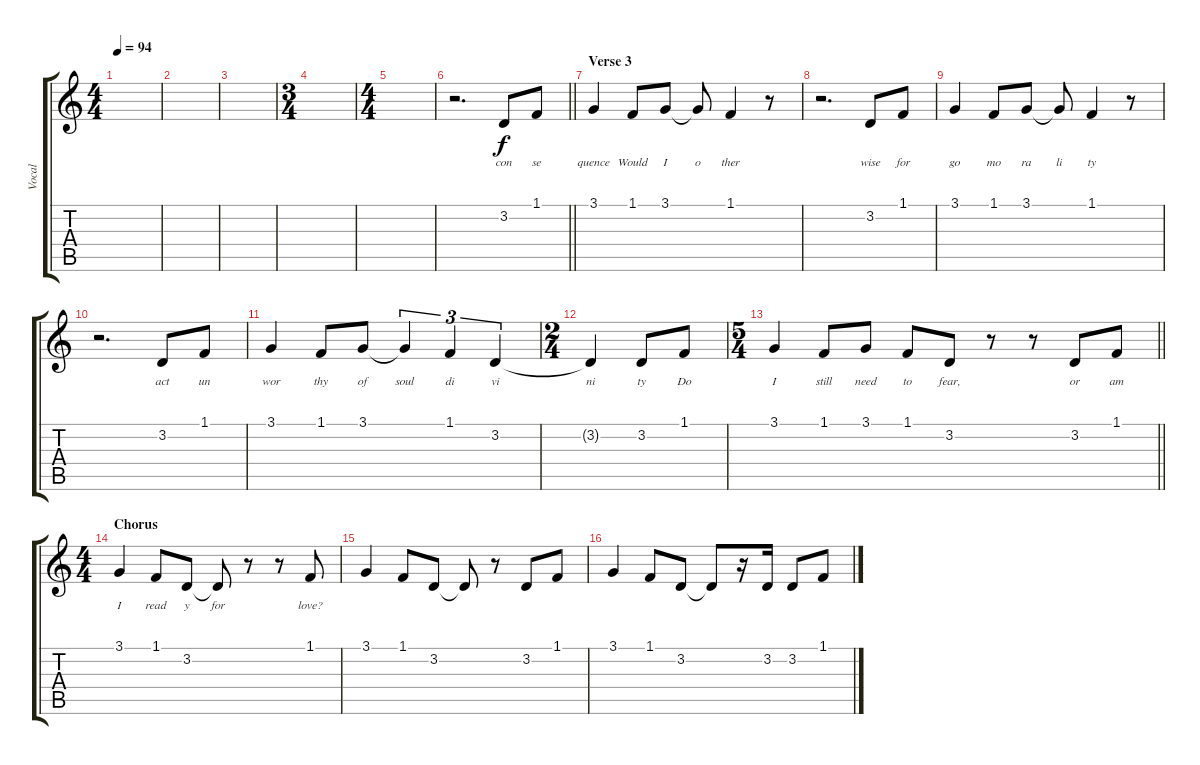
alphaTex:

\track ("Vocal" "Vocal") {instrument acousticgrandpiano}
\staff {score tabs}
\tuning (E4 B3 G3 D3 A2 E2) {hide}
\ts (4 4)
\tempo 94
\clef g2
\ks c
|
|
|
\ts (3 4)
|
\ts (4 4)
|
\barLineRight lightlight
r.2{d} 3.2.8{lyrics (0 "con") lyrics (1 "") lyrics (2 "") lyrics (3 "") lyrics (4 "") dy f} 1.1.8{lyrics (0 "se") lyrics (1 "") lyrics (2 "") lyrics (3 "") lyrics (4 "")} |
\section ("" "Verse 3")
3.1.4{lyrics (0 "quence") lyrics (1 "") lyrics (2 "") lyrics (3 "") lyrics (4 "")} 1.1.8{lyrics (0 "Would") lyrics (1 "") lyrics (2 "") lyrics (3 "") lyrics (4 "")} 3.1.8{lyrics (0 "I") lyrics (1 "") lyrics (2 "") lyrics (3 "") lyrics (4 "")} 3.1{t}.8{lyrics (0 "o") lyrics (1 "") lyrics (2 "") lyrics (3 "") lyrics (4 "")} 1.1.4{lyrics (0 "ther") lyrics (1 "") lyrics (2 "") lyrics (3 "") lyrics (4 "")} r.8 |
r.2{d} 3.2.8{lyrics (0 "wise") lyrics (1 "") lyrics (2 "") lyrics (3 "") lyrics (4 "")} 1.1.8{lyrics (0 "for") lyrics (1 "") lyrics (2 "") lyrics (3 "") lyrics (4 "")} |
3.1.4{lyrics (0 "go") lyrics (1 "") lyrics (2 "") lyrics (3 "") lyrics (4 "")} 1.1.8{lyrics (0 "mo") lyrics (1 "") lyrics (2 "") lyrics (3 "") lyrics (4 "")} 3.1.8{lyrics (0 "ra") lyrics (1 "") lyrics (2 "") lyrics (3 "") lyrics (4 "")} 3.1{t}.8{lyrics (0 "li") lyrics (1 "") lyrics (2 "") lyrics (3 "") lyrics (4 "")} 1.1.4{lyrics (0 "ty") lyrics (1 "") lyrics (2 "") lyrics (3 "") lyrics (4 "")} r.8 |
r.2{d} 3.2.8{lyrics (0 "act") lyrics (1 "") lyrics (2 "") lyrics (3 "") lyrics (4 "")} 1.1.8{lyrics (0 "un") lyrics (1 "") lyrics (2 "") lyrics (3 "") lyrics (4 "")} |
3.1.4{lyrics (0 "wor") lyrics (1 "") lyrics (2 "") lyrics (3 "") lyrics (4 "")} 1.1.8{lyrics (0 "thy") lyrics (1 "") lyrics (2 "") lyrics (3 "") lyrics (4 "")} 3.1.8{lyrics (0 "of") lyrics (1 "") lyrics (2 "") lyrics (3 "") lyrics (4 "")} 3.1{t}.4{tu (3 2) lyrics (0 "soul") lyrics (1 "") lyrics (2 "") lyrics (3 "") lyrics (4 "")} 1.1.4{tu (3 2) lyrics (0 "di") lyrics (1 "") lyrics (2 "") lyrics (3 "") lyrics (4 "")} 3.2.4{tu (3 2) lyrics (0 "vi") lyrics (1 "") lyrics (2 "") lyrics (3 "") lyrics (4 "")} |
\ts (2 4)
3.2{t}.4{lyrics (0 "ni") lyrics (1 "") lyrics (2 "") lyrics (3 "") lyrics (4 "")} 3.2.8{lyrics (0 "ty") lyrics (1 "") lyrics (2 "") lyrics (3 "") lyrics (4 "")} 1.1.8{lyrics (0 "Do") lyrics (1 "") lyrics (2 "") lyrics (3 "") lyrics (4 "")} |
\ts (5 4)
\barLineRight lightlight
3.1.4{lyrics (0 "I") lyrics (1 "") lyrics (2 "") lyrics (3 "") lyrics (4 "")} 1.1.8{lyrics (0 "still") lyrics (1 "") lyrics (2 "") lyrics (3 "") lyrics (4 "")} 3.1.8{lyrics (0 "need") lyrics (1 "") lyrics (2 "") lyrics (3 "") lyrics (4 "")} 1.1.8{lyrics (0 "to") lyrics (1 "") lyrics (2 "") lyrics (3 "") lyrics (4 "")} 3.2.8{lyrics (0 "fear,") lyrics (1 "") lyrics (2 "") lyrics (3 "") lyrics (4 "")} r.8 r.8 3.2.8{lyrics (0 "or") lyrics (1 "") lyrics (2 "") lyrics (3 "") lyrics (4 "")} 1.1.8{lyrics (0 "am") lyrics (1 "") lyrics (2 "") lyrics (3 "") lyrics (4 "")} |
\ts (4 4)
\section ("" "Chorus")
3.1.4{lyrics (0 "I") lyrics (1 "") lyrics (2 "") lyrics (3 "") lyrics (4 "")} 1.1.8{lyrics (0 "read") lyrics (1 "") lyrics (2 "") lyrics (3 "") lyrics (4 "")} 3.2.8{lyrics (0 "y") lyrics (1 "") lyrics (2 "") lyrics (3 "") lyrics (4 "")} 3.2{t}.8{lyrics (0 "for") lyrics (1 "") lyrics (2 "") lyrics (3 "") lyrics (4 "")} r.8 r.8 1.1.8{lyrics (0 "love?") lyrics (1 "") lyrics (2 "") lyrics (3 "") lyrics (4 "")} |
3.1.4 1.1.8 3.2.8 3.2{t}.8 r.8 3.2.8 1.1.8 |
3.1.4 1.1.8 3.2.8 3.2{t}.8 r.16 3.2.16 3.2.8 1.1.8
